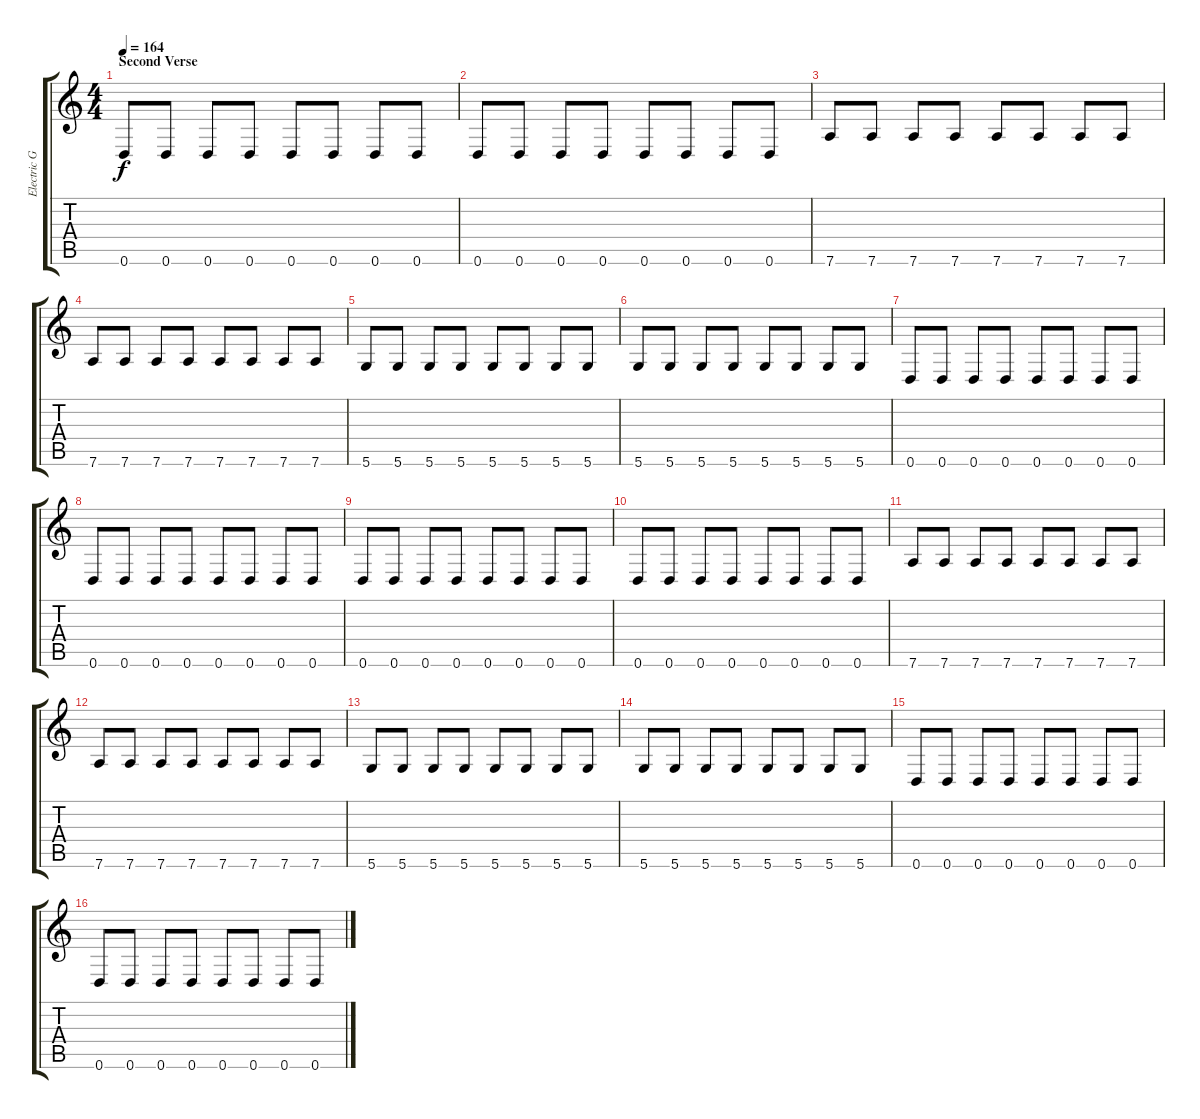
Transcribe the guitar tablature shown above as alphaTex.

\track ("Electric Guitar" "Electric G") {instrument distortionguitar}
\staff {score tabs}
\tuning (E4 B3 G3 D3 A2 D2) {hide}
\ts (4 4)
\section ("" "Second Verse")
\tempo 164
\clef g2
\ks c
0.6.8{dy f instrument electricguitarmuted} 0.6.8 0.6.8 0.6.8 0.6.8 0.6.8 0.6.8 0.6.8 |
0.6.8 0.6.8 0.6.8 0.6.8 0.6.8 0.6.8 0.6.8 0.6.8 |
7.6.8 7.6.8 7.6.8 7.6.8 7.6.8 7.6.8 7.6.8 7.6.8 |
7.6.8 7.6.8 7.6.8 7.6.8 7.6.8 7.6.8 7.6.8 7.6.8 |
5.6.8 5.6.8 5.6.8 5.6.8 5.6.8 5.6.8 5.6.8 5.6.8 |
5.6.8 5.6.8 5.6.8 5.6.8 5.6.8 5.6.8 5.6.8 5.6.8 |
0.6.8 0.6.8 0.6.8 0.6.8 0.6.8 0.6.8 0.6.8 0.6.8 |
0.6.8 0.6.8 0.6.8 0.6.8 0.6.8 0.6.8 0.6.8 0.6.8 |
0.6.8 0.6.8 0.6.8 0.6.8 0.6.8 0.6.8 0.6.8 0.6.8 |
0.6.8 0.6.8 0.6.8 0.6.8 0.6.8 0.6.8 0.6.8 0.6.8 |
7.6.8 7.6.8 7.6.8 7.6.8 7.6.8 7.6.8 7.6.8 7.6.8 |
7.6.8 7.6.8 7.6.8 7.6.8 7.6.8 7.6.8 7.6.8 7.6.8 |
5.6.8 5.6.8 5.6.8 5.6.8 5.6.8 5.6.8 5.6.8 5.6.8 |
5.6.8 5.6.8 5.6.8 5.6.8 5.6.8 5.6.8 5.6.8 5.6.8 |
0.6.8 0.6.8 0.6.8 0.6.8 0.6.8 0.6.8 0.6.8 0.6.8 |
0.6.8 0.6.8 0.6.8 0.6.8 0.6.8 0.6.8 0.6.8 0.6.8
